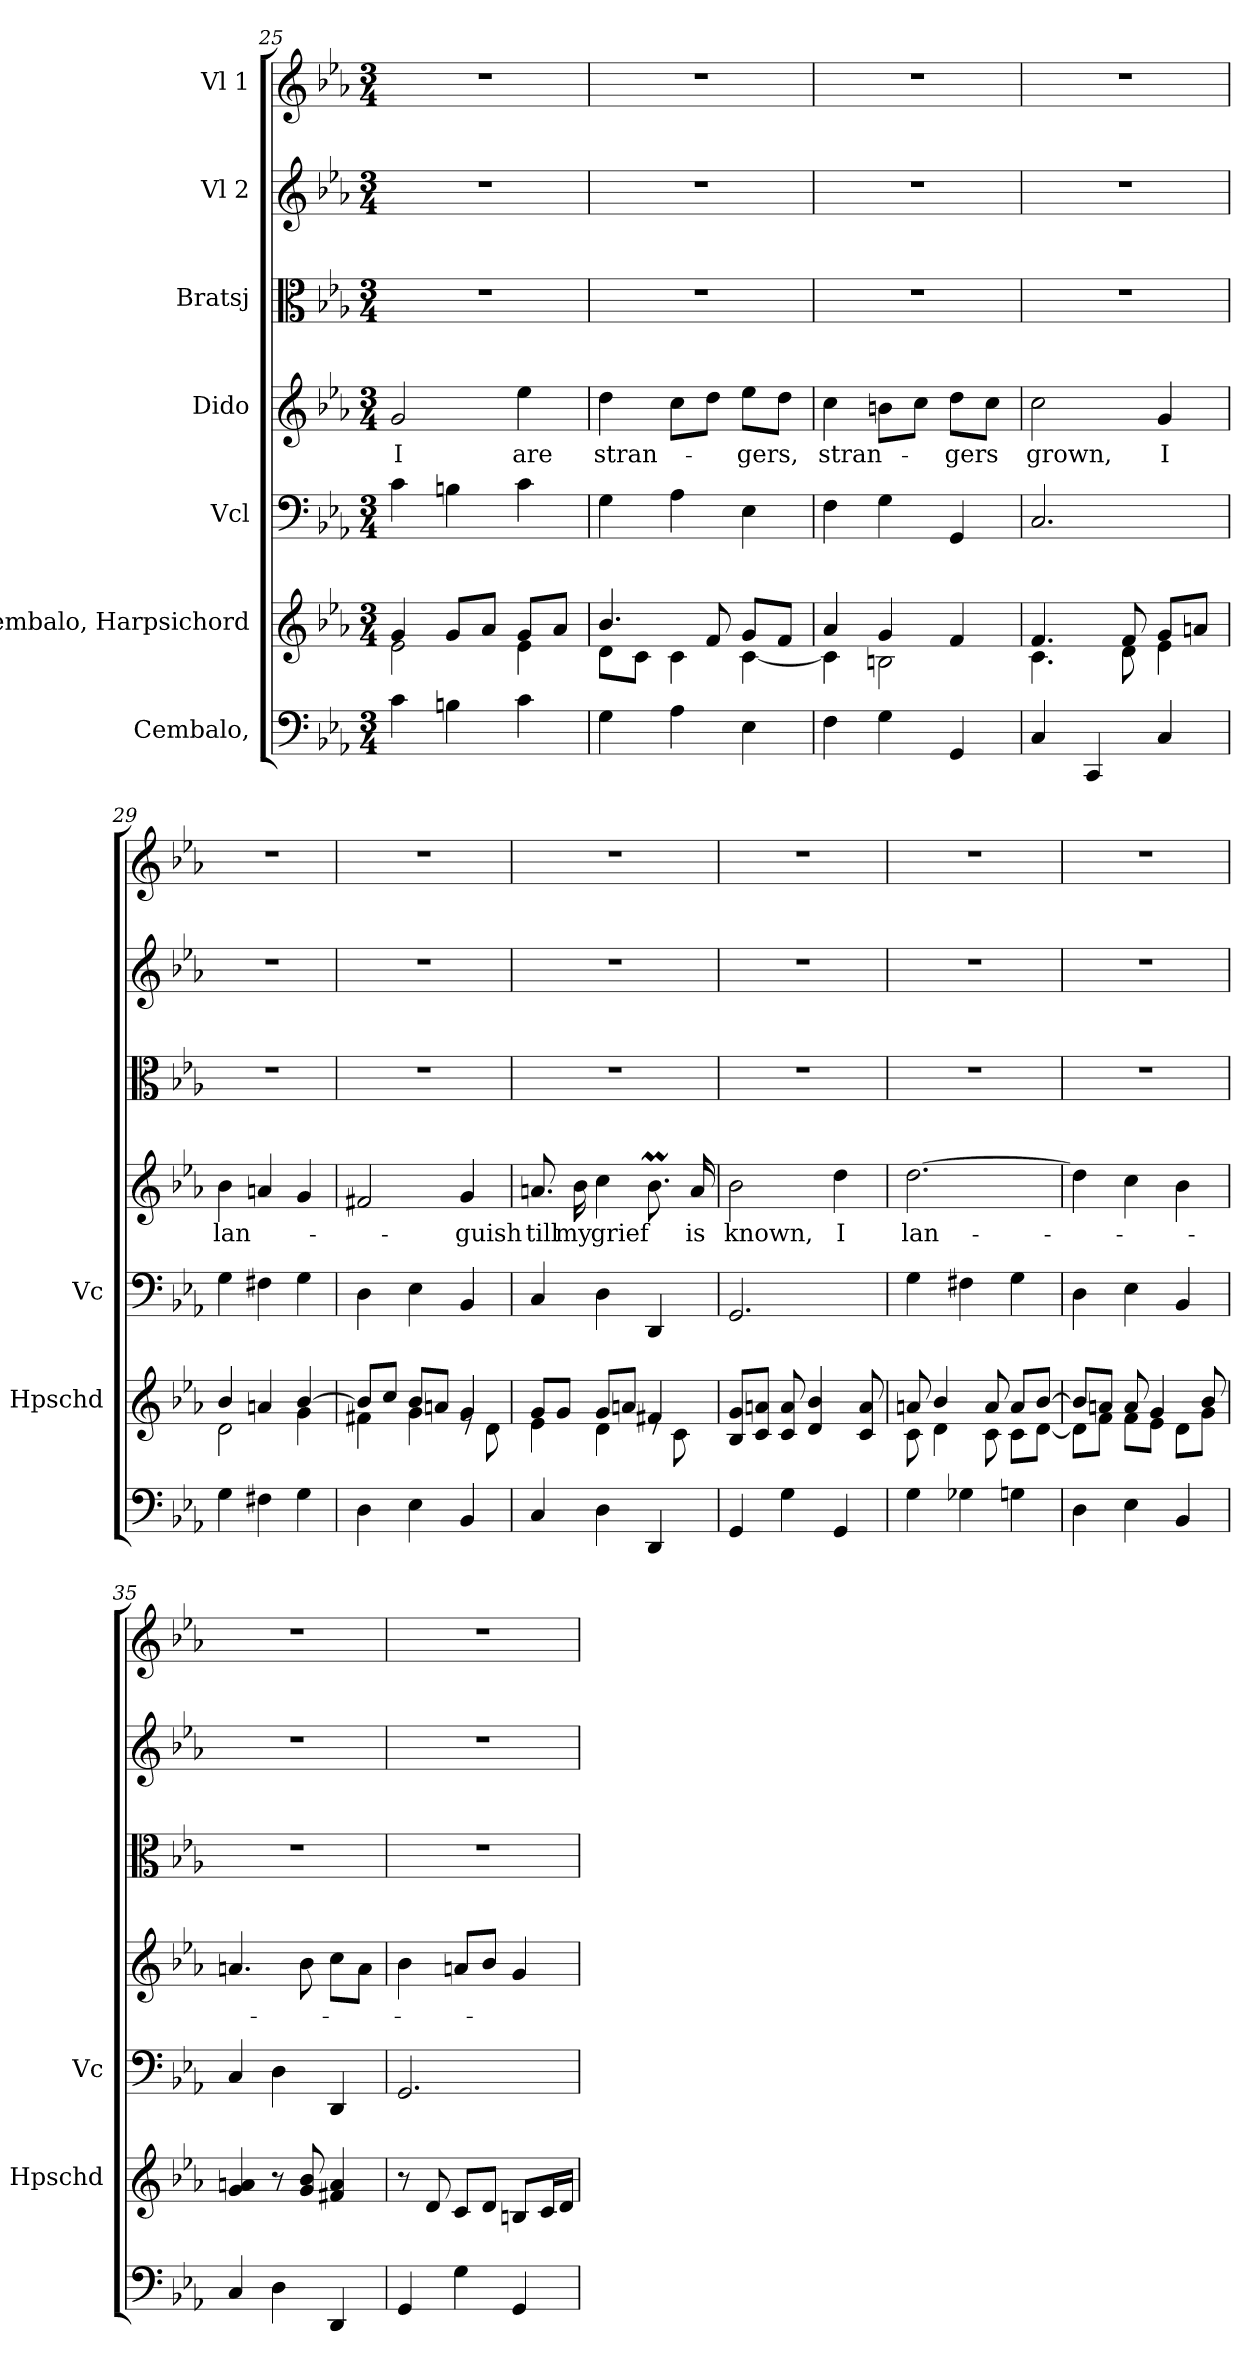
**kern	**kern	**kern	**kern	**text	**kern	**kern	**kern
*part7	*part6	*part5	*part4	*part4	*part3	*part2	*part1
*staff7	*staff6	*staff5	*staff4	*staff4	*staff3	*staff2	*staff1
*I"Cembalo,	*I"Cembalo, Harpsichord	*I"Vcl	*I"Dido	*	*I"Bratsj	*I"Vl 2	*I"Vl 1
*	*I'Hpschd	*I'Vc	*	*	*	*	*
*clefF4	*clefG2	*clefF4	*clefG2	*	*clefC3	*clefG2	*clefG2
*k[b-e-a-]	*k[b-e-a-]	*k[b-e-a-]	*k[b-e-a-]	*	*k[b-e-a-]	*k[b-e-a-]	*k[b-e-a-]
*M3/4	*M3/4	*M3/4	*M3/4	*	*M3/4	*M3/4	*M3/4
=25	=25	=25	=25	=25	=25	=25	=25
*	*^	*	*	*	*	*	*
!	!	!	!	!	!LO:LY:b	!	!	!
4c\	4g/	2e-\	4c\	2g/	I	2.r	2.r	2.r
4Bn\	8g/L	.	4Bn\	.	.	.	.	.
.	8a-/J	.	.	.	.	.	.	.
!	!	!	!	!	!LO:LY:b	!	!	!
4c\	8g/L	4e-\	4c\	4ee-\	are	.	.	.
.	8a-/J	.	.	.	.	.	.	.
=26	=26	=26	=26	=26	=26	=26	=26	=26
!	!	!	!	!	!LO:LY:b	!	!	!
4G\	4.b-/	8d\L	4G\	4dd\	stran-	2.r	2.r	2.r
.	.	8c\J	.	.	.	.	.	.
4A-\	.	4c\	4A-\	8cc\L	.	.	.	.
.	8f/	.	.	8dd\J	.	.	.	.
!	!	!	!	!	!LO:LY:b	!	!	!
4E-\	8g/L	[4c\	4E-\	8ee-\L	-gers,	.	.	.
.	8f/J	.	.	8dd\J	.	.	.	.
!!LO:PB:g=z
=27	=27	=27	=27	=27	=27	=27	=27	=27
!	!	!	!	!	!LO:LY:b	!	!	!
4F\	4a-/	4c\]	4F\	4cc\	stran-	2.r	2.r	2.r
4G\	4g/	2Bn\	4G\	8bn\L	.	.	.	.
.	.	.	.	8cc\J	.	.	.	.
!	!	!	!	!	!LO:LY:b	!	!	!
4GG/	4f/	.	4GG/	8dd\L	-gers	.	.	.
.	.	.	.	8cc\J	.	.	.	.
=28	=28	=28	=28	=28	=28	=28	=28	=28
!	!	!	!	!	!LO:LY:b	!	!	!
4C/	4.f/	4.c\	2.C/	2cc\	grown,	2.r	2.r	2.r
4CC/	.	.	.	.	.	.	.	.
.	8f/	8d\	.	.	.	.	.	.
!	!	!	!	!	!LO:LY:b	!	!	!
4C/	8g/L	4e-\	.	4g/	I	.	.	.
.	8an/J	.	.	.	.	.	.	.
=29	=29	=29	=29	=29	=29	=29	=29	=29
!	!	!	!	!	!LO:LY:b	!	!	!
4G\	4b-/	2d\	4G\	4b-\	lan-	2.r	2.r	2.r
4F#X\	4an/	.	4F#X\	4an/	.	.	.	.
4G\	[4b-/	4g\	4G\	4g/	.	.	.	.
=30	=30	=30	=30	=30	=30	=30	=30	=30
4D\	8b-/L]	4f#X\	4D\	2f#X/	.	2.r	2.r	2.r
.	8cc/J	.	.	.	.	.	.	.
4E-\	8b-/L	4g\	4E-\	.	.	.	.	.
.	8an/J	.	.	.	.	.	.	.
!	!	!	!	!	!LO:LY:b	!	!	!
4BB-/	4g/	8re	4BB-/	4g/	-guish	.	.	.
.	.	8d\	.	.	.	.	.	.
=31	=31	=31	=31	=31	=31	=31	=31	=31
!	!	!	!	!	!LO:LY:b	!	!	!
4C/	8g/L	4e-\	4C/	8.an/	till	2.r	2.r	2.r
.	8g/J	.	.	.	.	.	.	.
!	!	!	!	!	!LO:LY:b	!	!	!
.	.	.	.	16b-\	my	.	.	.
!	!	!	!	!	!LO:LY:b	!	!	!
4D\	8g/L	4d\	4D\	4cc\	grief	.	.	.
.	8an/J	.	.	.	.	.	.	.
4DD/	4f#X/	8re	4DD/	8.b-M\	.	.	.	.
.	.	8c\	.	.	.	.	.	.
!	!	!	!	!	!LO:LY:b	!	!	!
.	.	.	.	16a/	is	.	.	.
*	*v	*v	*	*	*	*	*	*
=32	=32	=32	=32	=32	=32	=32	=32
!	!	!	!	!LO:LY:b	!	!	!
4GG/	8B-/ 8g/L	2.GG/	2b-\	known,	2.r	2.r	2.r
.	8c/ 8an/J	.	.	.	.	.	.
4G\	8c/ 8a/	.	.	.	.	.	.
.	4d/ 4b-/	.	.	.	.	.	.
!	!	!	!	!LO:LY:b	!	!	!
4GG/	.	.	4dd\	I	.	.	.
.	8c/ 8a/	.	.	.	.	.	.
!!LO:LB:g=z
=33	=33	=33	=33	=33	=33	=33	=33
*	*^	*	*	*	*	*	*
!	!	!	!	!	!LO:LY:b	!	!	!
4G\	8an/	8c\	4G\	[2.dd\	lan-	2.r	2.r	2.r
.	4b-/	4d\	.	.	.	.	.	.
4G-X\	.	.	4F#X\	.	.	.	.	.
.	8a/	8c\	.	.	.	.	.	.
4Gn\	8a/L	8c\L	4G\	.	.	.	.	.
.	[8b-/J	[8d\J	.	.	.	.	.	.
=34	=34	=34	=34	=34	=34	=34	=34	=34
4D\	8b-/L]	8d\L]	4D\	4dd\]	.	2.r	2.r	2.r
.	8an/J	8f\J	.	.	.	.	.	.
4E-\	8a/	8f\L	4E-\	4cc\	.	.	.	.
.	4g/	8e-\J	.	.	.	.	.	.
4BB-/	.	8d\L	4BB-/	4b-\	.	.	.	.
.	8b-/	8g\J	.	.	.	.	.	.
*	*v	*v	*	*	*	*	*	*
=35	=35	=35	=35	=35	=35	=35	=35
4C/	4g/ 4an/	4C/	4.an/	.	2.r	2.r	2.r
4D\	8r	4D\	.	.	.	.	.
.	8g/ 8b-/	.	8b-\	.	.	.	.
4DD/	4f#X/ 4a/	4DD/	8cc\L	.	.	.	.
.	.	.	8a\J	.	.	.	.
=36	=36	=36	=36	=36	=36	=36	=36
4GG/	8r	2.GG/	4b-\	.	2.r	2.r	2.r
.	8d/	.	.	.	.	.	.
4G\	8c/L	.	8an/L	.	.	.	.
.	8d/J	.	8b-/J	.	.	.	.
4GG/	8Bn/L	.	4g/	.	.	.	.
.	16c/L	.	.	.	.	.	.
.	16d/JJ	.	.	.	.	.	.
=	=	=	=	=	=	=	=
*-	*-	*-	*-	*-	*-	*-	*-
